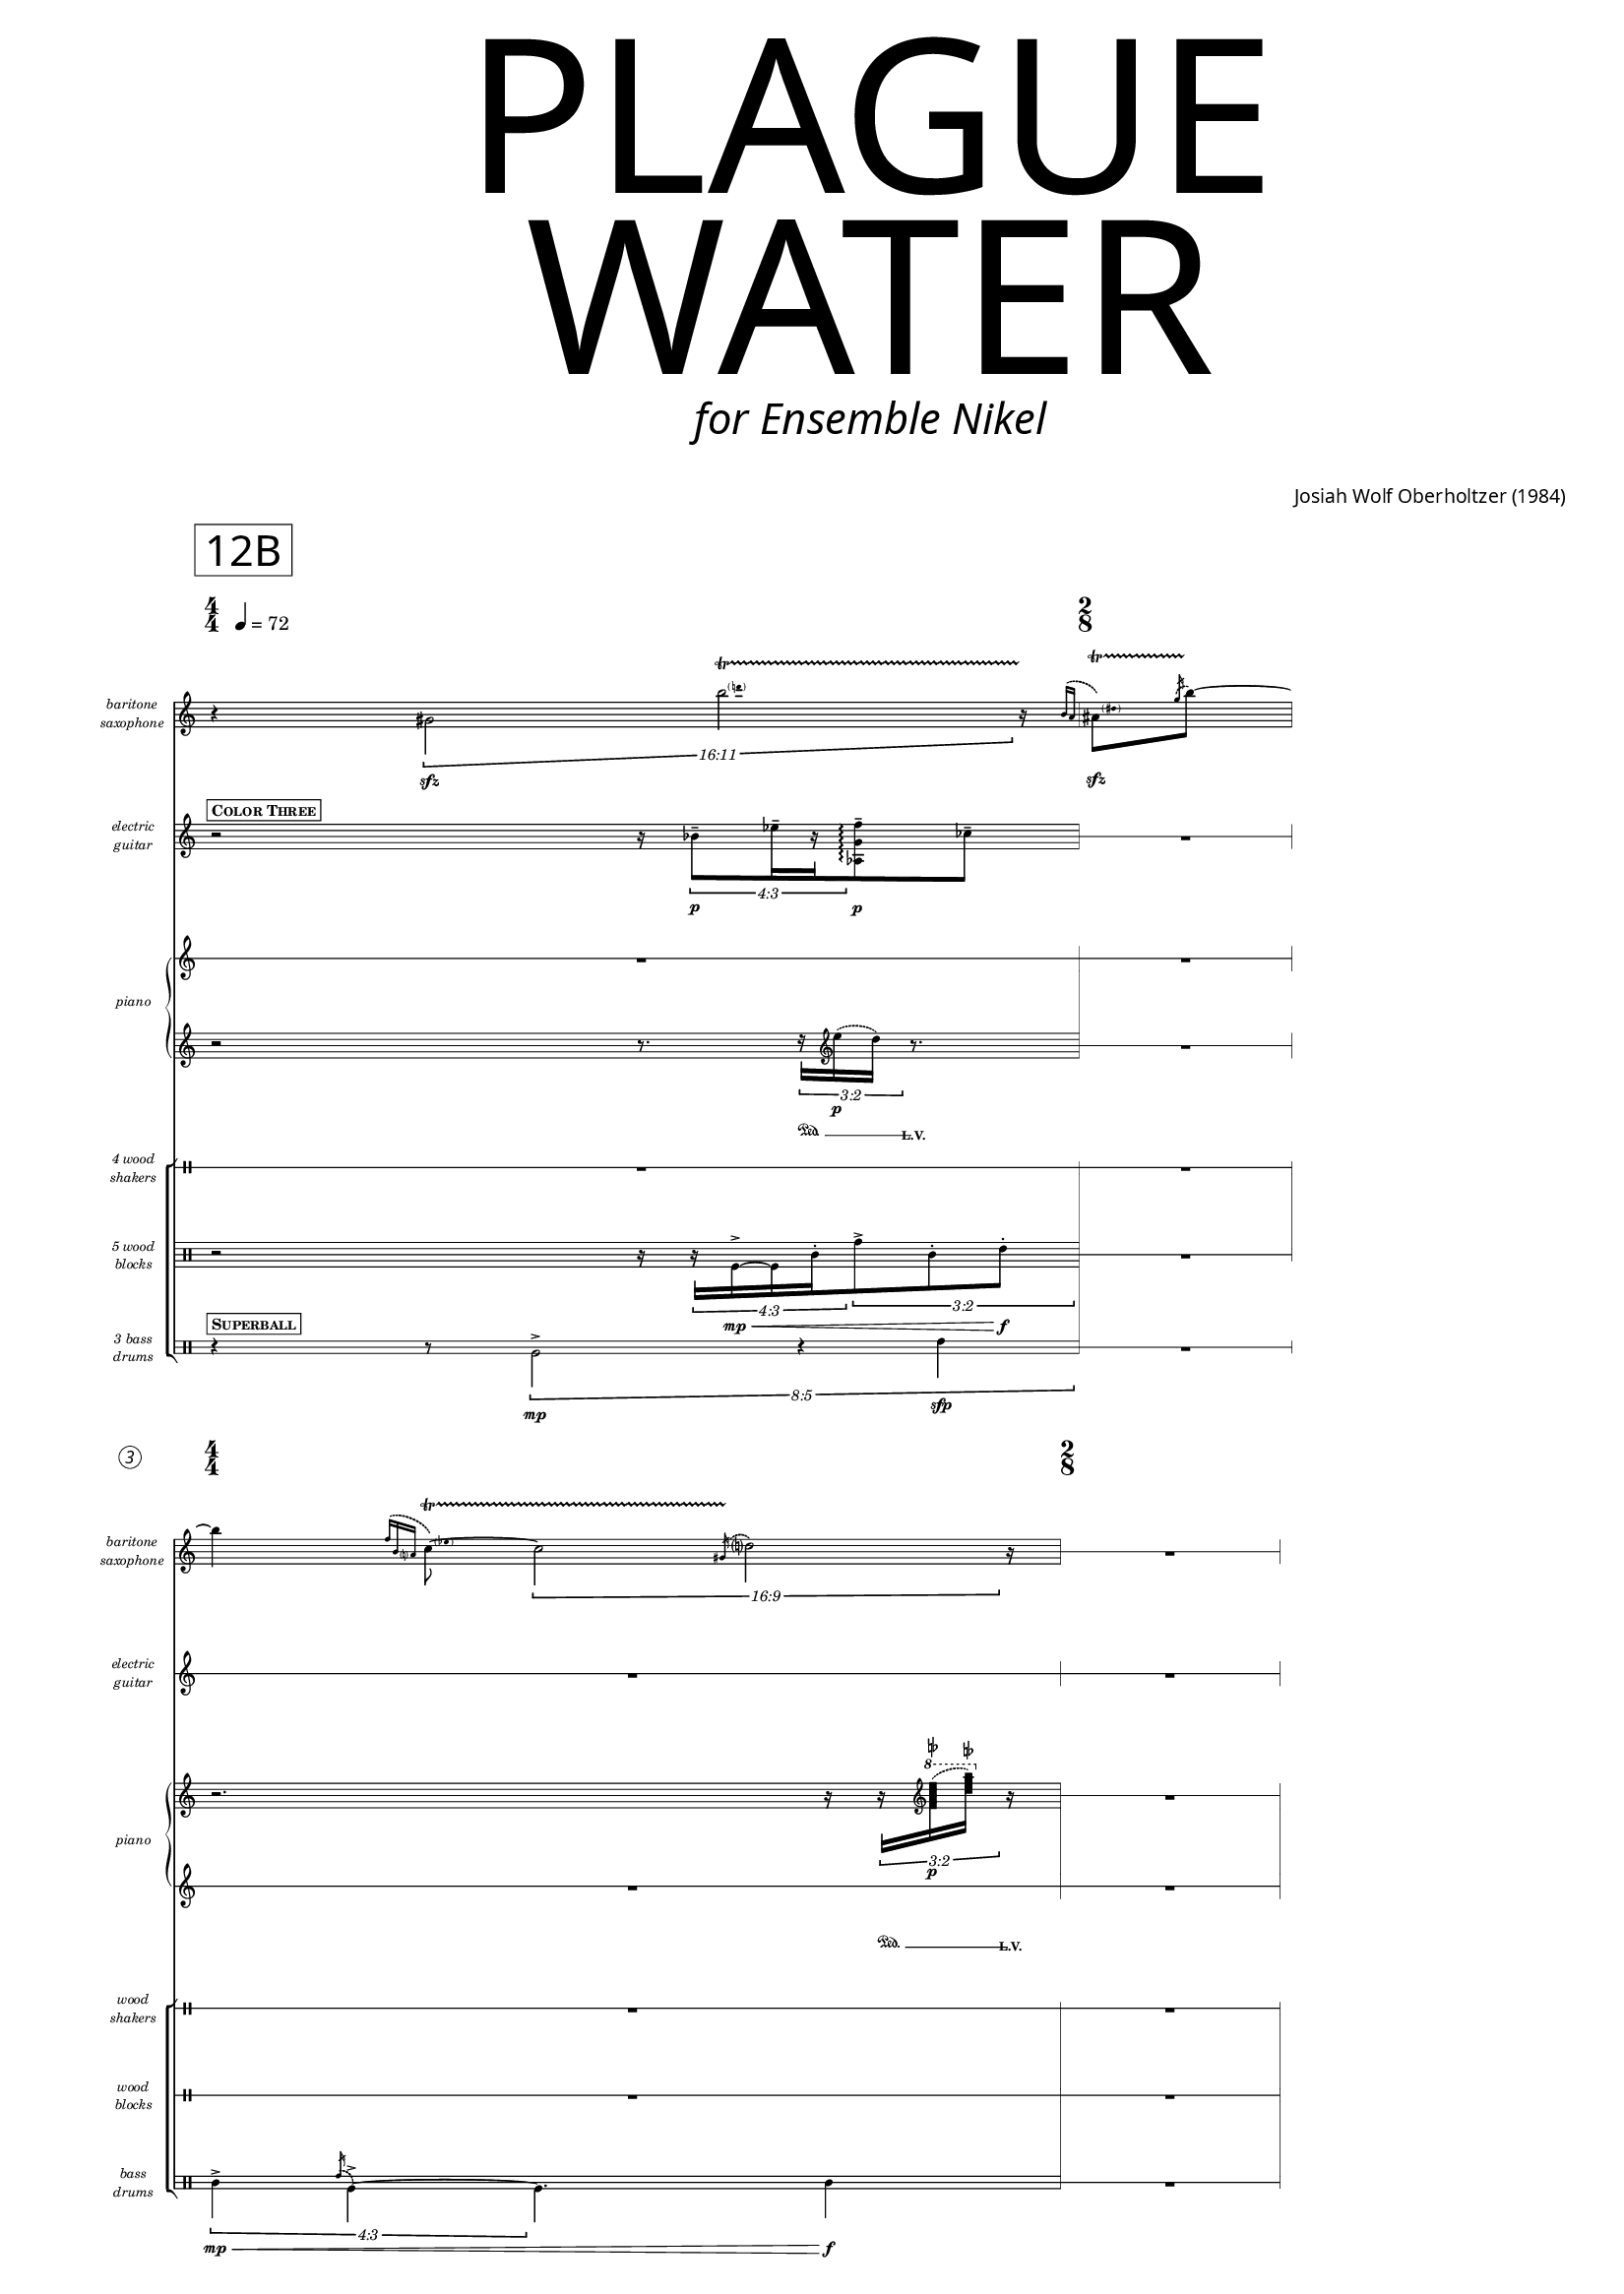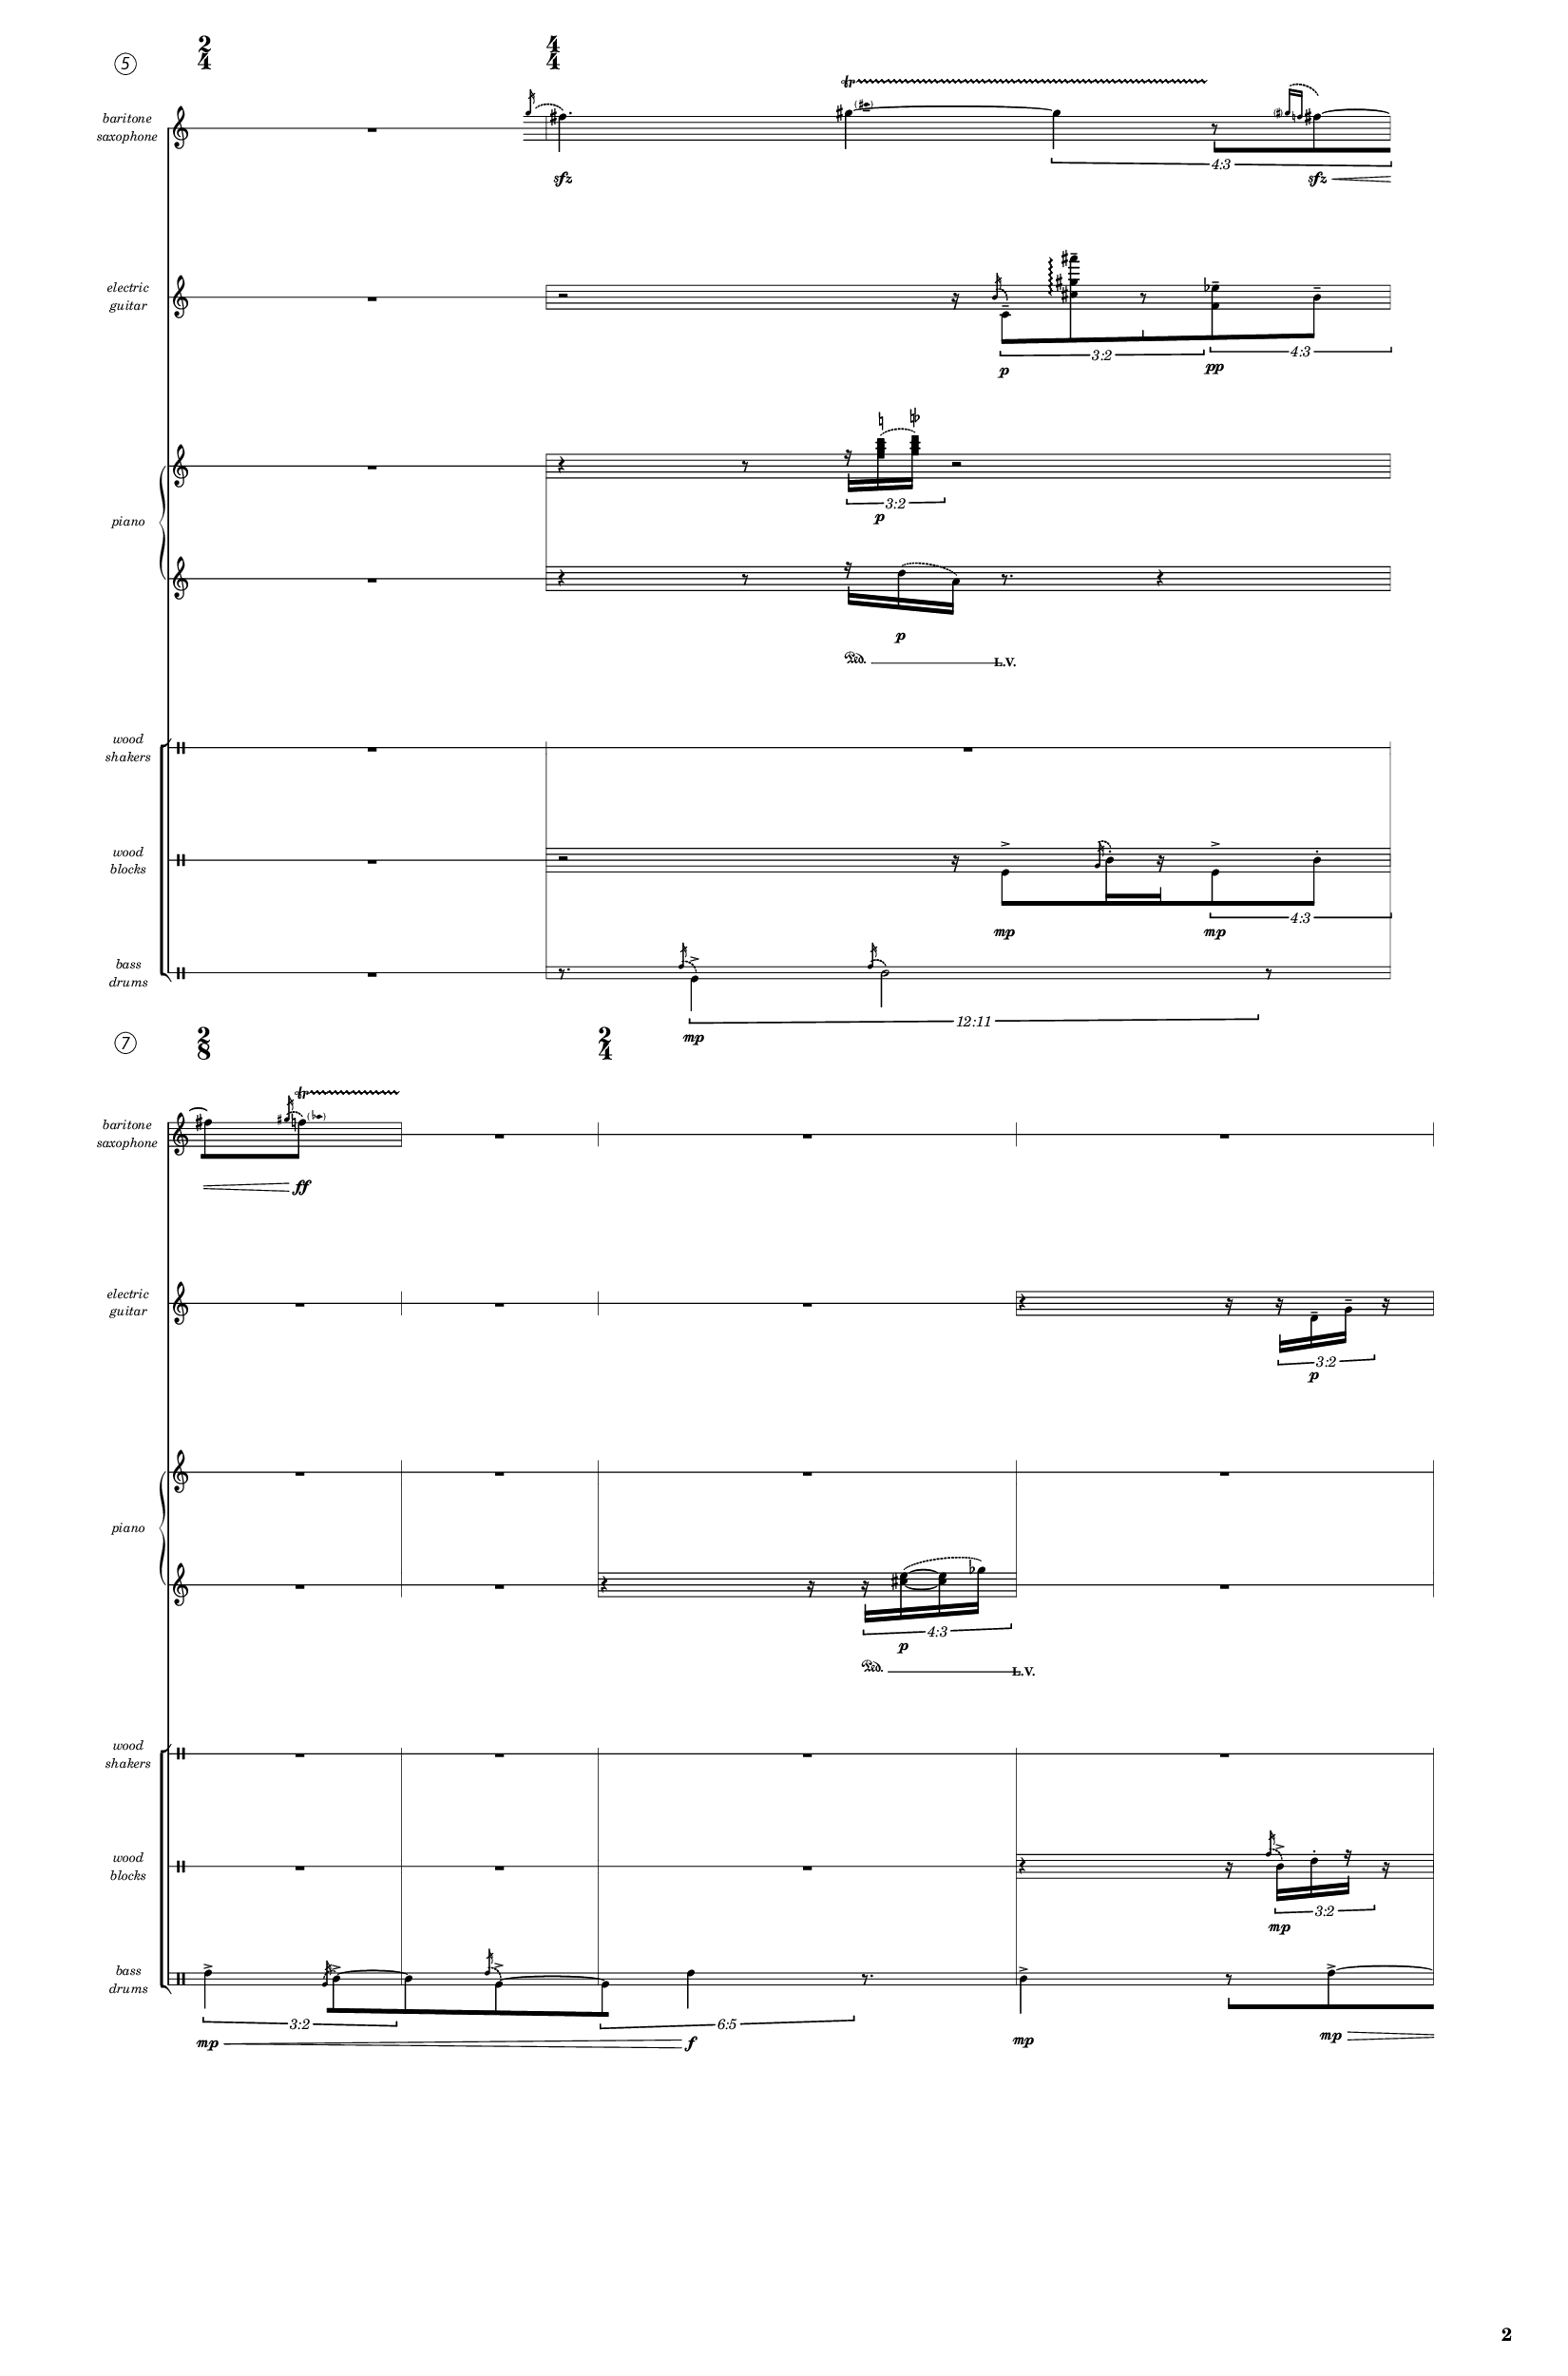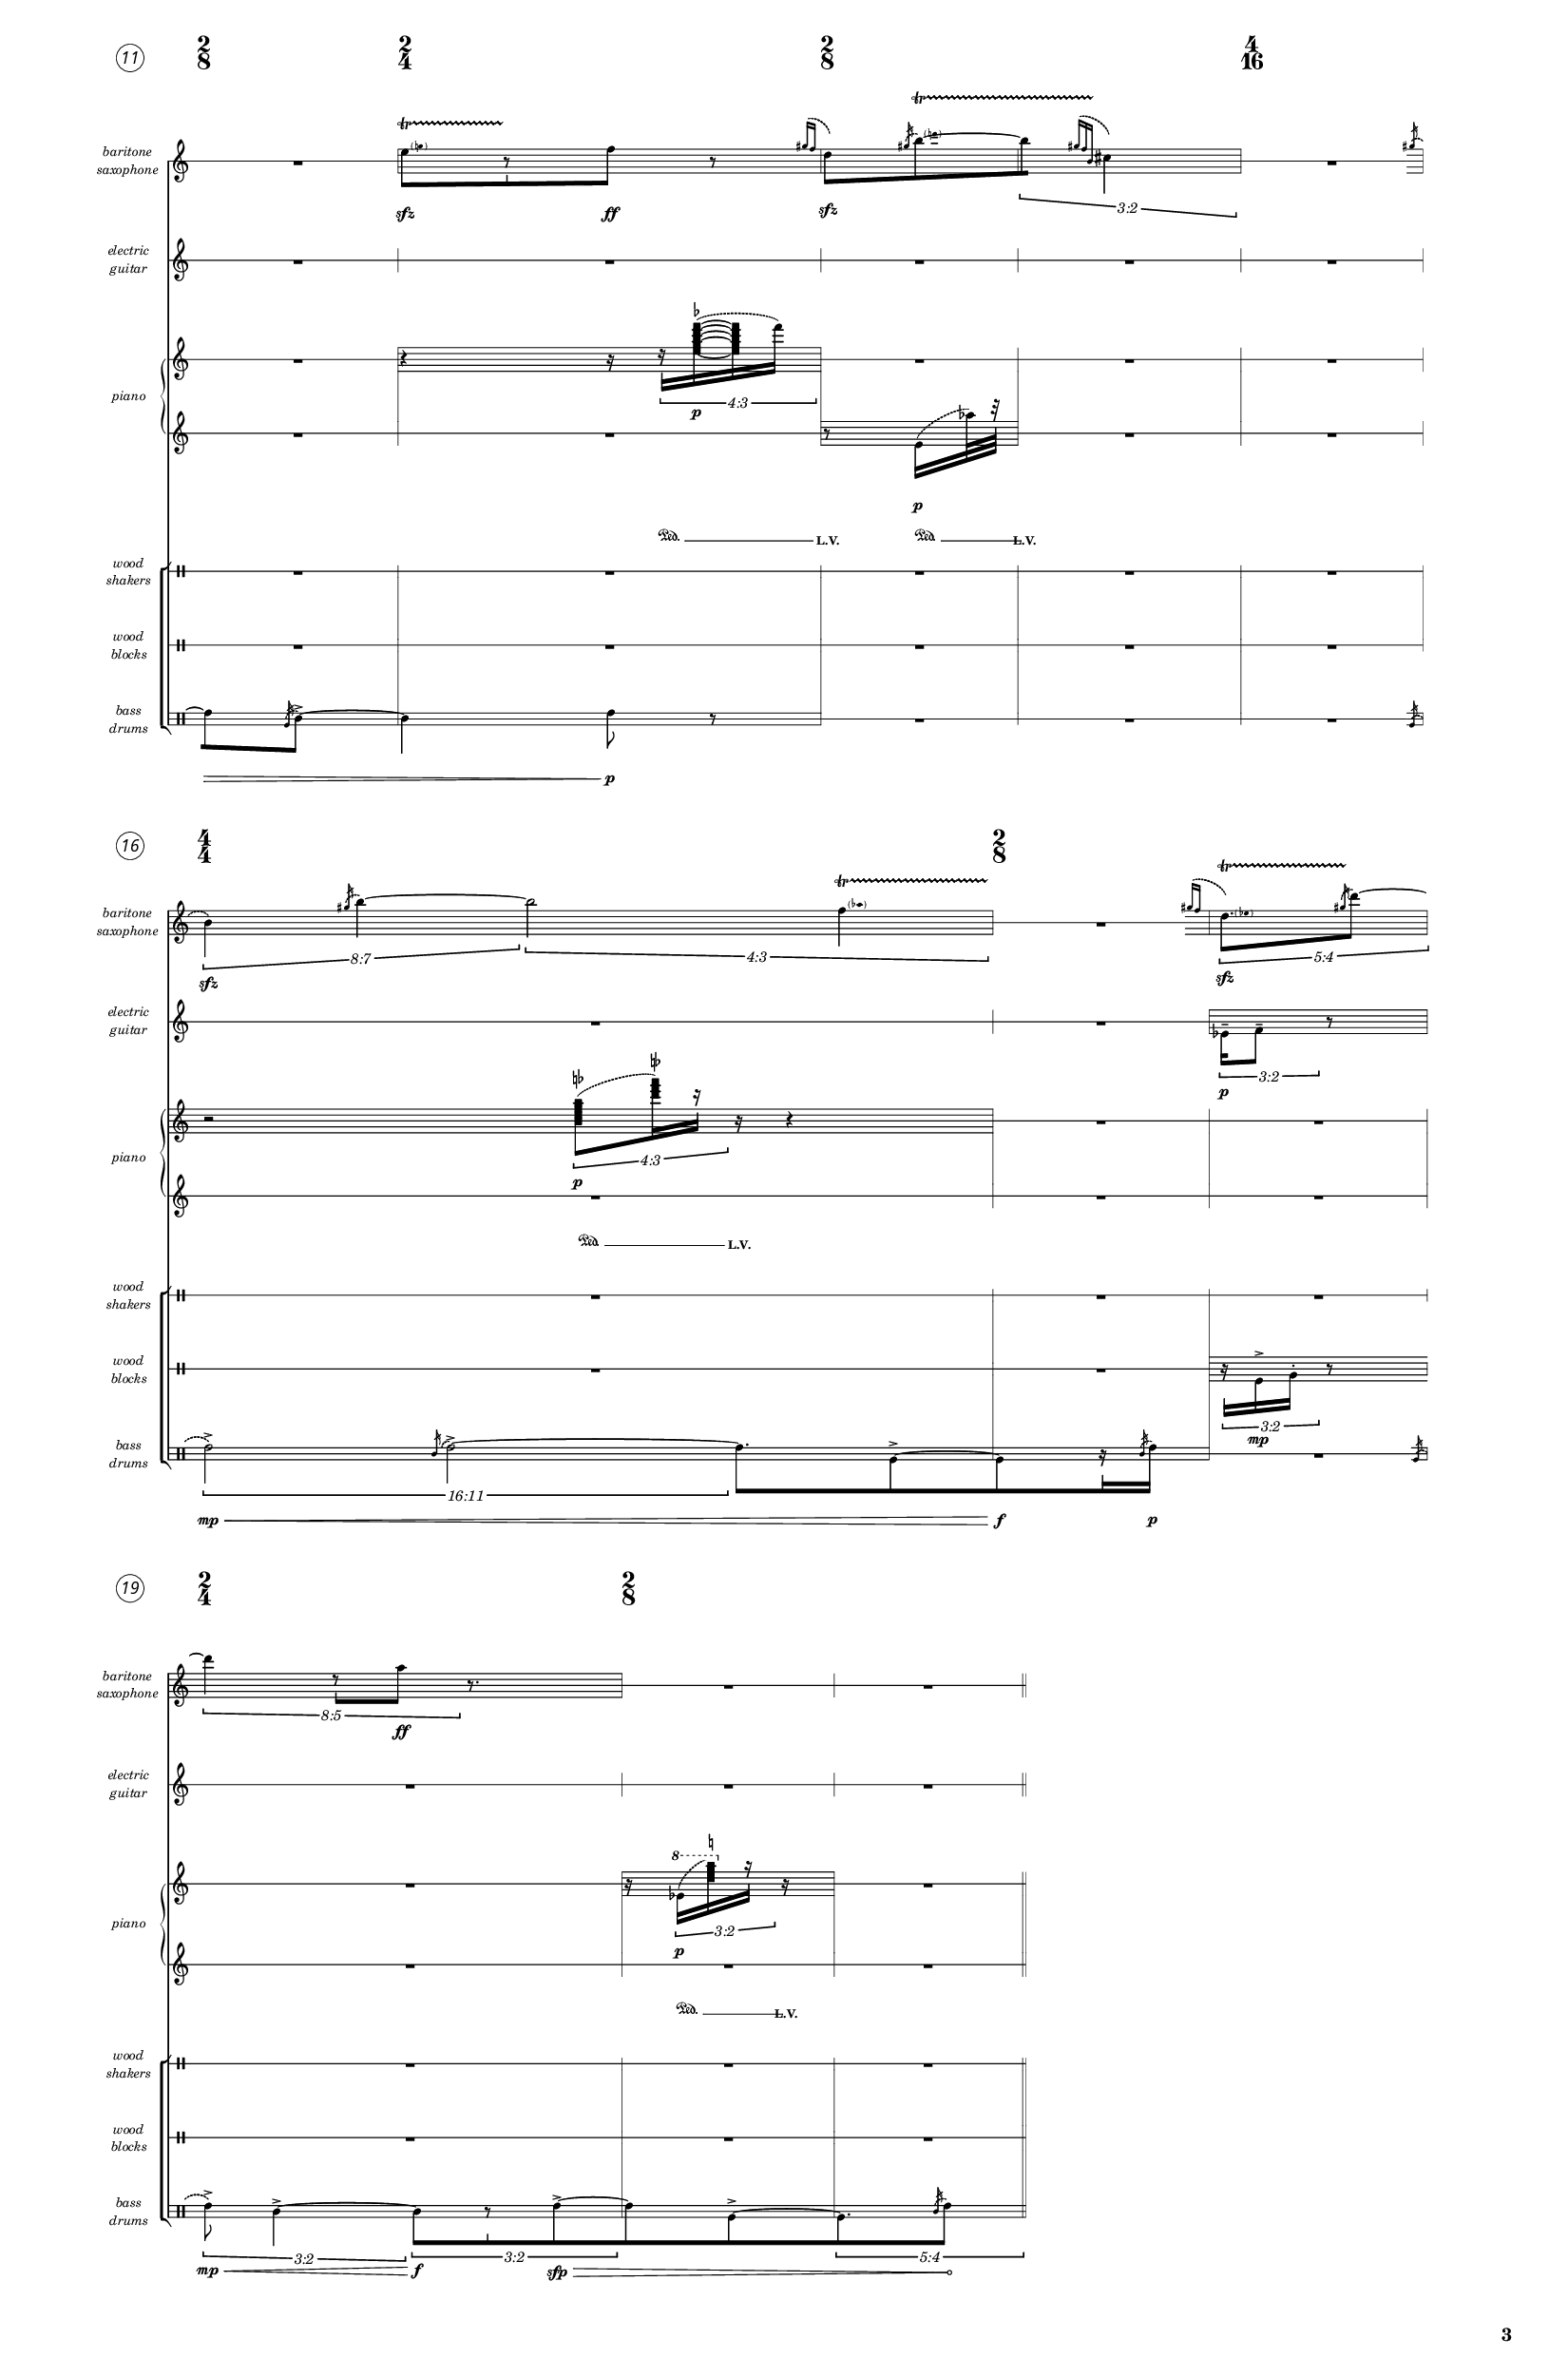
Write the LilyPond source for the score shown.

\version "2.19.2"
\language "english"

#(ly:set-option 'relative-includes #t)

\include "../../stylesheets/plague-water-header.ily"
\include "../../stylesheets/plague-water-layout.ily"
\include "../../stylesheets/plague-water-paper.ily"

\score {
	\context Score = "Plague Water Score" \with {
		\override HorizontalBracket #'color = #red
	} <<
		\tag score.saxophone.guitar.piano.percussion
		\context TimeSignatureContext = "TimeSignatureContext" {
			{
				\mark \markup { \override #'(box-padding . 0.5) \box 12B }
				\tempo 4=72
				\time 4/4
				s1 * 1
			}
			{
				\time 2/8
				s1 * 1/4
			}
			{
				\time 4/4
				s1 * 1
			}
			{
				\time 2/8
				s1 * 1/4
			}
			{
				\time 2/4
				s1 * 1/2
			}
			{
				\time 4/4
				s1 * 1
			}
			{
				\time 2/8
				s1 * 1/4
			}
			{
				s1 * 1/4
			}
			{
				\time 2/4
				s1 * 1/2
			}
			{
				s1 * 1/2
			}
			{
				\time 2/8
				s1 * 1/4
			}
			{
				\time 2/4
				s1 * 1/2
			}
			{
				\time 2/8
				s1 * 1/4
			}
			{
				s1 * 1/4
			}
			{
				\time 4/16
				s1 * 1/4
			}
			{
				\time 4/4
				s1 * 1
			}
			{
				\time 2/8
				s1 * 1/4
			}
			{
				s1 * 1/4
			}
			{
				\time 2/4
				s1 * 1/2
			}
			{
				\time 2/8
				s1 * 1/4
			}
			{
				s1 * 1/4
			}
		}
		\tag score.saxophone
		\context SaxophoneStaffGroup = "Saxophone Staff Group" <<
			\context SaxophoneStaff = "Saxophone Staff" {
				\clef "treble"
				\transpose ef, c'
				\context Voice = "Saxophone Voice" {
					{
						\tag #'Segment12bSaxophoneVoice1
						{
							{
								r4
							}
						}
					}
					{
						\tag #'Segment12bSaxophoneVoice2
						{
							\tweak #'text #tuplet-number::calc-fraction-text
							\times 11/16 {
								b,2 \sfz
								\pitchedTrill
								d'2 \startTrillSpan f'
								<> \stopTrillSpan
							}
						}
					}
					{
						\tag #'Segment12bSaxophoneVoice3
						{
							{
								\afterGrace
								r16
								{
									\override Flag #'stroke-style = #"grace"
									\override Stem #'length = #8
									d16 [ \(
									c16 ]
									\revert Flag #'stroke-style
									\revert Stem #'length
								}
							}
						}
					}
					{
						\tag #'Segment12bSaxophoneVoice4
						{
							{
								\set stemLeftBeamCount = 0
								\set stemRightBeamCount = 1
								\afterGrace
								\pitchedTrill
								cs8 \sfz \) [ \startTrillSpan fs
								{
									\override Flag #'stroke-style = #"grace"
									\override Stem #'length = #8
									bf16 \(
									\revert Flag #'stroke-style
									\revert Stem #'length
								}
								<> \stopTrillSpan
								\set stemLeftBeamCount = 1
								\set stemRightBeamCount = -1
								d'8 ~ ] \)
							}
						}
						\tag #'Segment12bSaxophoneVoice5
						{
							{
								\afterGrace
								d'4
								{
									\override Flag #'stroke-style = #"grace"
									\override Stem #'length = #8
									af16 [ \(
									d16
									c16 ]
									\revert Flag #'stroke-style
									\revert Stem #'length
								}
								\set stemLeftBeamCount = 1
								\set stemRightBeamCount = -1
								\pitchedTrill
								ef8 ~ \) \startTrillSpan gf
							}
						}
						\tag #'Segment12bSaxophoneVoice6
						{
							\tweak #'text #tuplet-number::calc-fraction-text
							\times 9/16 {
								\afterGrace
								ef2
								{
									\override Flag #'stroke-style = #"grace"
									\override Stem #'length = #8
									b,16 \(
									\revert Flag #'stroke-style
									\revert Stem #'length
								}
								<> \stopTrillSpan
								f2 \)
							}
						}
					}
					{
						\tag #'Segment12bSaxophoneVoice7
						{
							{
								r16
							}
						}
						\tag #'Segment12bSaxophoneVoice8
						{
							{
								\stopStaff
								\once \override Staff.StaffSymbol.line-count = 1
								\startStaff
								R1 * 1/4
							}
						}
						\tag #'Segment12bSaxophoneVoice9
						{
							{
								\afterGrace
								R1 * 1/2
								{
									\override Flag #'stroke-style = #"grace"
									\override Stem #'length = #8
									\stopStaff
									\startStaff
									bf16 \(
									\revert Flag #'stroke-style
									\revert Stem #'length
								}
								\stopStaff
								\startStaff
							}
						}
					}
					{
						\tag #'Segment12bSaxophoneVoice10
						{
							{
								a4. \sfz \)
								\pitchedTrill
								b4 ~ \startTrillSpan e'
							}
						}
						\tag #'Segment12bSaxophoneVoice11
						{
							\tweak #'text #tuplet-number::calc-fraction-text
							\times 3/4 {
								b4
								<> \stopTrillSpan
								\set stemLeftBeamCount = 0
								\set stemRightBeamCount = 1
								\afterGrace
								r8 [
								{
									\override Flag #'stroke-style = #"grace"
									\override Stem #'length = #8
									b16 [ \(
									af16 ]
									\revert Flag #'stroke-style
									\revert Stem #'length
								}
								\set stemLeftBeamCount = 1
								\set stemRightBeamCount = 1
								a8 ~ \) \< \sfz
							}
						}
						\tag #'Segment12bSaxophoneVoice12
						{
							{
								\set stemLeftBeamCount = 1
								\set stemRightBeamCount = 1
								\afterGrace
								a8
								{
									\override Flag #'stroke-style = #"grace"
									\override Stem #'length = #8
									b16 \(
									\revert Flag #'stroke-style
									\revert Stem #'length
								}
								\set stemLeftBeamCount = 1
								\set stemRightBeamCount = 0
								\pitchedTrill
								af8 ] \ff \) \startTrillSpan cf'
								<> \stopTrillSpan
							}
						}
					}
					{
						\tag #'Segment12bSaxophoneVoice13
						{
							{
								\stopStaff
								\once \override Staff.StaffSymbol.line-count = 1
								\startStaff
								R1 * 1/4
							}
						}
						\tag #'Segment12bSaxophoneVoice14
						{
							{
								R1 * 1/2
							}
						}
						\tag #'Segment12bSaxophoneVoice15
						{
							{
								R1 * 1/2
							}
						}
						\tag #'Segment12bSaxophoneVoice16
						{
							{
								R1 * 1/4
								\stopStaff
								\startStaff
							}
						}
					}
					{
						\tag #'Segment12bSaxophoneVoice17
						{
							{
								\set stemLeftBeamCount = 0
								\set stemRightBeamCount = 1
								\pitchedTrill
								g8 \sfz [ \startTrillSpan bf
								<> \stopTrillSpan
								\set stemLeftBeamCount = 1
								\set stemRightBeamCount = 1
								r8
								\set stemLeftBeamCount = 1
								\set stemRightBeamCount = 0
								af8 \ff ]
							}
						}
					}
					{
						\tag #'Segment12bSaxophoneVoice18
						{
							{
								\afterGrace
								r8
								{
									\override Flag #'stroke-style = #"grace"
									\override Stem #'length = #8
									b16 [ \(
									af16 ]
									\revert Flag #'stroke-style
									\revert Stem #'length
								}
							}
						}
					}
					{
						\tag #'Segment12bSaxophoneVoice19
						{
							{
								\set stemLeftBeamCount = 0
								\set stemRightBeamCount = 1
								\afterGrace
								f8 \sfz \) [
								{
									\override Flag #'stroke-style = #"grace"
									\override Stem #'length = #8
									b16 \(
									\revert Flag #'stroke-style
									\revert Stem #'length
								}
								\set stemLeftBeamCount = 1
								\set stemRightBeamCount = 1
								\pitchedTrill
								d'8 ~ \) \startTrillSpan f'
							}
						}
						\tag #'Segment12bSaxophoneVoice20
						{
							\times 2/3 {
								\set stemLeftBeamCount = 1
								\set stemRightBeamCount = 1
								\afterGrace
								d'8 ]
								{
									\override Flag #'stroke-style = #"grace"
									\override Stem #'length = #8
									b16 [ \(
									af16
									d16 ]
									\revert Flag #'stroke-style
									\revert Stem #'length
								}
								<> \stopTrillSpan
								e4 \)
							}
						}
					}
					{
						\tag #'Segment12bSaxophoneVoice21
						{
							{
								\stopStaff
								\once \override Staff.StaffSymbol.line-count = 1
								\startStaff
								\afterGrace
								R1 * 1/4
								{
									\override Flag #'stroke-style = #"grace"
									\override Stem #'length = #8
									\stopStaff
									\startStaff
									b16 \(
									\revert Flag #'stroke-style
									\revert Stem #'length
								}
								\stopStaff
								\startStaff
							}
						}
					}
					{
						\tag #'Segment12bSaxophoneVoice22
						{
							\tweak #'text #tuplet-number::calc-fraction-text
							\times 7/8 {
								\afterGrace
								d4 \sfz \)
								{
									\override Flag #'stroke-style = #"grace"
									\override Stem #'length = #8
									b16 \(
									\revert Flag #'stroke-style
									\revert Stem #'length
								}
								d'4 ~ \)
							}
						}
						\tag #'Segment12bSaxophoneVoice23
						{
							\tweak #'text #tuplet-number::calc-fraction-text
							\times 3/4 {
								d'2
								\pitchedTrill
								af4 \startTrillSpan cf'
								<> \stopTrillSpan
							}
						}
					}
					{
						\tag #'Segment12bSaxophoneVoice24
						{
							{
								\stopStaff
								\once \override Staff.StaffSymbol.line-count = 1
								\startStaff
								\afterGrace
								R1 * 1/4
								{
									\override Flag #'stroke-style = #"grace"
									\override Stem #'length = #8
									\stopStaff
									\startStaff
									b16 [ \(
									af16 ]
									\revert Flag #'stroke-style
									\revert Stem #'length
								}
								\stopStaff
								\startStaff
							}
						}
					}
					{
						\tag #'Segment12bSaxophoneVoice25
						{
							\times 4/5 {
								\set stemLeftBeamCount = 0
								\set stemRightBeamCount = 1
								\afterGrace
								\pitchedTrill
								f8. \sfz \) [ \startTrillSpan gf
								{
									\override Flag #'stroke-style = #"grace"
									\override Stem #'length = #8
									b16 \(
									\revert Flag #'stroke-style
									\revert Stem #'length
								}
								<> \stopTrillSpan
								\set stemLeftBeamCount = 1
								\set stemRightBeamCount = -1
								f'8 ~ ] \)
							}
						}
						\tag #'Segment12bSaxophoneVoice26
						{
							\tweak #'text #tuplet-number::calc-fraction-text
							\times 5/8 {
								f'4
								\set stemLeftBeamCount = 0
								\set stemRightBeamCount = 1
								r8 [
								\set stemLeftBeamCount = 1
								\set stemRightBeamCount = 0
								c'8 \ff ]
							}
						}
					}
					{
						\tag #'Segment12bSaxophoneVoice27
						{
							{
								r8.
							}
						}
						\tag #'Segment12bSaxophoneVoice28
						{
							{
								\stopStaff
								\once \override Staff.StaffSymbol.line-count = 1
								\startStaff
								R1 * 1/4
							}
						}
						\tag #'Segment12bSaxophoneVoice29
						{
							{
								R1 * 1/4
								\stopStaff
								\startStaff
							}
						}
					}
				}
			}
		>>
		\tag score.guitar
		\context GuitarStaffGroup = "Guitar Staff Group" <<
			\context GuitarStaff = "Guitar Staff" {
				\clef "treble"
				\transpose c c'
				\context Voice = "Guitar Voice" {
					{
						\tag #'Segment12bGuitarVoice1
						{
							{
								r2
									^ \markup {
										\box
											\pad-around
												#0.5
												\large
													\bold
														\caps
															"Color Three"
										}
								r16
							}
						}
					}
					{
						\tag #'Segment12bGuitarVoice2
						{
							\tweak #'text #tuplet-number::calc-fraction-text
							\times 3/4 {
								\set stemLeftBeamCount = 0
								\set stemRightBeamCount = 1
								<bf>8 -\tenuto \p [
								\set stemLeftBeamCount = 1
								\set stemRightBeamCount = 2
								<ef'>16 -\tenuto
								\set stemLeftBeamCount = 2
								\set stemRightBeamCount = 1
								r16
							}
						}
						\tag #'Segment12bGuitarVoice3
						{
							{
								\set stemLeftBeamCount = 1
								\set stemRightBeamCount = 1
								<af, g f'>8 -\tenuto \arpeggio \p
								\set stemLeftBeamCount = 1
								\set stemRightBeamCount = 0
								<cf'>8 -\tenuto ]
							}
						}
					}
					{
						\tag #'Segment12bGuitarVoice4
						{
							{
								\stopStaff
								\once \override Staff.StaffSymbol.line-count = 1
								\startStaff
								R1 * 1/4
							}
						}
						\tag #'Segment12bGuitarVoice5
						{
							{
								R1 * 1
							}
						}
						\tag #'Segment12bGuitarVoice6
						{
							{
								R1 * 1/4
							}
						}
						\tag #'Segment12bGuitarVoice7
						{
							{
								R1 * 1/2
								\stopStaff
								\startStaff
							}
						}
						\tag #'Segment12bGuitarVoice8
						{
							{
								r2
								\afterGrace
								r16
								{
									\override Flag #'stroke-style = #"grace"
									\override Stem #'length = #8
									b16 \(
									\revert Flag #'stroke-style
									\revert Stem #'length
								}
							}
						}
					}
					{
						\tag #'Segment12bGuitarVoice9
						{
							\times 2/3 {
								\set stemLeftBeamCount = 0
								\set stemRightBeamCount = 1
								<c>8 -\tenuto \p \) [
								\set stemLeftBeamCount = 1
								\set stemRightBeamCount = 1
								<cs' gs' as''>8 -\tenuto \arpeggio
								\set stemLeftBeamCount = 1
								\set stemRightBeamCount = 1
								r8
							}
						}
						\tag #'Segment12bGuitarVoice10
						{
							\tweak #'text #tuplet-number::calc-fraction-text
							\times 3/4 {
								\set stemLeftBeamCount = 1
								\set stemRightBeamCount = 1
								<f ef'>8 -\tenuto \pp
								\set stemLeftBeamCount = 1
								\set stemRightBeamCount = 0
								b8 -\tenuto ]
							}
						}
					}
					{
						\tag #'Segment12bGuitarVoice11
						{
							{
								\stopStaff
								\once \override Staff.StaffSymbol.line-count = 1
								\startStaff
								R1 * 1/4
							}
						}
						\tag #'Segment12bGuitarVoice12
						{
							{
								R1 * 1/4
							}
						}
						\tag #'Segment12bGuitarVoice13
						{
							{
								R1 * 1/2
								\stopStaff
								\startStaff
							}
						}
						\tag #'Segment12bGuitarVoice14
						{
							{
								r4
								r16
							}
						}
					}
					{
						\tag #'Segment12bGuitarVoice15
						{
							\times 2/3 {
								\set stemLeftBeamCount = 0
								\set stemRightBeamCount = 2
								r16 [
								\set stemLeftBeamCount = 2
								\set stemRightBeamCount = 2
								<d>16 -\tenuto \p
								\set stemLeftBeamCount = 2
								\set stemRightBeamCount = 0
								<g>16 -\tenuto ]
							}
						}
					}
					{
						\tag #'Segment12bGuitarVoice16
						{
							{
								r16
							}
						}
						\tag #'Segment12bGuitarVoice17
						{
							{
								\stopStaff
								\once \override Staff.StaffSymbol.line-count = 1
								\startStaff
								R1 * 1/4
							}
						}
						\tag #'Segment12bGuitarVoice18
						{
							{
								R1 * 1/2
							}
						}
						\tag #'Segment12bGuitarVoice19
						{
							{
								R1 * 1/4
							}
						}
						\tag #'Segment12bGuitarVoice20
						{
							{
								R1 * 1/4
							}
						}
						\tag #'Segment12bGuitarVoice21
						{
							{
								R1 * 1/4
							}
						}
						\tag #'Segment12bGuitarVoice22
						{
							{
								R1 * 1
							}
						}
						\tag #'Segment12bGuitarVoice23
						{
							{
								R1 * 1/4
								\stopStaff
								\startStaff
							}
						}
					}
					{
						\tag #'Segment12bGuitarVoice24
						{
							\times 2/3 {
								\set stemLeftBeamCount = 0
								\set stemRightBeamCount = 2
								<ef>16 -\tenuto \p [
								\set stemLeftBeamCount = 1
								\set stemRightBeamCount = 0
								<f>8 -\tenuto ]
							}
						}
					}
					{
						\tag #'Segment12bGuitarVoice25
						{
							{
								r8
							}
						}
						\tag #'Segment12bGuitarVoice26
						{
							{
								\stopStaff
								\once \override Staff.StaffSymbol.line-count = 1
								\startStaff
								R1 * 1/2
							}
						}
						\tag #'Segment12bGuitarVoice27
						{
							{
								R1 * 1/4
							}
						}
						\tag #'Segment12bGuitarVoice28
						{
							{
								R1 * 1/4
								\stopStaff
								\startStaff
							}
						}
					}
				}
			}
		>>
		\tag score.piano
		\context PianoStaffGroup = "Piano Staff Group" <<
			\context PianoUpperStaff = "Piano Upper Staff" {
				\context Voice = "Piano RH Voice" {
					{
						\tag #'Segment12bPianoRHVoice1
						{
							{
								\stopStaff
								\once \override Staff.StaffSymbol.line-count = 1
								\startStaff
								R1 * 1
							}
						}
						\tag #'Segment12bPianoRHVoice2
						{
							{
								R1 * 1/4
								\stopStaff
								\startStaff
							}
						}
						\tag #'Segment12bPianoRHVoice3
						{
							{
								r2.
								r16
							}
						}
					}
					{
						\tag #'Segment12bPianoRHVoice4
						{
							\times 2/3 {
								\set stemLeftBeamCount = 0
								\set stemRightBeamCount = 2
								r16 [
								\once \override Accidental.stencil = ##f
								\once \override AccidentalCautionary.stencil = ##f
								\once \override Arpeggio.X-offset = #-2
								\once \override NoteHead.stencil = #ly:text-interface::print
								\once \override NoteHead.text = \markup {
									\filled-box #'(-0.6 . 0.6) #'(-0.7 . 0.7) #0.25
								}
								\set stemLeftBeamCount = 2
								\set stemRightBeamCount = 2
								\ottava #1
								\clef treble
								<f'' a'' c''' e'''>16 \p (
									^ \markup {
										\center-align
											\concat
												{
													\natural
													\flat
												}
										}
								\once \override Accidental.stencil = ##f
								\once \override AccidentalCautionary.stencil = ##f
								\once \override Arpeggio.X-offset = #-2
								\once \override NoteHead.stencil = #ly:text-interface::print
								\once \override NoteHead.text = \markup {
									\filled-box #'(-0.6 . 0.6) #'(-0.7 . 0.7) #0.25
								}
								\set stemLeftBeamCount = 2
								\set stemRightBeamCount = 0
								<d''' f''' a'''>16 ] )
									^ \markup {
										\center-align
											\concat
												{
													\natural
													\flat
												}
										}
								\ottava #0
							}
						}
					}
					{
						\tag #'Segment12bPianoRHVoice5
						{
							{
								r16
							}
						}
						\tag #'Segment12bPianoRHVoice6
						{
							{
								\stopStaff
								\once \override Staff.StaffSymbol.line-count = 1
								\startStaff
								R1 * 1/4
							}
						}
						\tag #'Segment12bPianoRHVoice7
						{
							{
								R1 * 1/2
								\stopStaff
								\startStaff
							}
						}
						\tag #'Segment12bPianoRHVoice8
						{
							{
								r4
								r8
							}
						}
					}
					{
						\tag #'Segment12bPianoRHVoice9
						{
							\times 2/3 {
								\set stemLeftBeamCount = 0
								\set stemRightBeamCount = 2
								r16 [
								\once \override Accidental.stencil = ##f
								\once \override AccidentalCautionary.stencil = ##f
								\once \override Arpeggio.X-offset = #-2
								\once \override NoteHead.stencil = #ly:text-interface::print
								\once \override NoteHead.text = \markup {
									\filled-box #'(-0.6 . 0.6) #'(-0.7 . 0.7) #0.25
								}
								\set stemLeftBeamCount = 2
								\set stemRightBeamCount = 2
								<f'' a'' c'''>16 \p (
									^ \markup {
										\center-align
											\natural
										}
								\once \override Accidental.stencil = ##f
								\once \override AccidentalCautionary.stencil = ##f
								\once \override Arpeggio.X-offset = #-2
								\once \override NoteHead.stencil = #ly:text-interface::print
								\once \override NoteHead.text = \markup {
									\filled-box #'(-0.6 . 0.6) #'(-0.7 . 0.7) #0.25
								}
								\set stemLeftBeamCount = 2
								\set stemRightBeamCount = 0
								<g'' b'' d'''>16 ] )
									^ \markup {
										\center-align
											\concat
												{
													\natural
													\flat
												}
										}
							}
						}
					}
					{
						\tag #'Segment12bPianoRHVoice10
						{
							{
								r2
							}
						}
						\tag #'Segment12bPianoRHVoice11
						{
							{
								\stopStaff
								\once \override Staff.StaffSymbol.line-count = 1
								\startStaff
								R1 * 1/4
							}
						}
						\tag #'Segment12bPianoRHVoice12
						{
							{
								R1 * 1/4
							}
						}
						\tag #'Segment12bPianoRHVoice13
						{
							{
								R1 * 1/2
							}
						}
						\tag #'Segment12bPianoRHVoice14
						{
							{
								R1 * 1/2
							}
						}
						\tag #'Segment12bPianoRHVoice15
						{
							{
								R1 * 1/4
								\stopStaff
								\startStaff
							}
						}
						\tag #'Segment12bPianoRHVoice16
						{
							{
								r4
								r16
							}
						}
					}
					{
						\tag #'Segment12bPianoRHVoice17
						{
							\tweak #'text #tuplet-number::calc-fraction-text
							\times 3/4 {
								\set stemLeftBeamCount = 0
								\set stemRightBeamCount = 2
								r16 [
								\once \override Accidental.stencil = ##f
								\once \override AccidentalCautionary.stencil = ##f
								\once \override Arpeggio.X-offset = #-2
								\once \override NoteHead.stencil = #ly:text-interface::print
								\once \override NoteHead.text = \markup {
									\filled-box #'(-0.6 . 0.6) #'(-0.7 . 0.7) #0.25
								}
								\set stemLeftBeamCount = 2
								\set stemRightBeamCount = 2
								<e'' g'' b'' d''' f'''>16 \p ~ (
									^ \markup {
										\center-align
											\flat
										}
								\once \override Accidental.stencil = ##f
								\once \override AccidentalCautionary.stencil = ##f
								\once \override Arpeggio.X-offset = #-2
								\once \override NoteHead.stencil = #ly:text-interface::print
								\once \override NoteHead.text = \markup {
									\filled-box #'(-0.6 . 0.6) #'(-0.7 . 0.7) #0.25
								}
								\set stemLeftBeamCount = 2
								\set stemRightBeamCount = 2
								<e'' g'' b'' d''' f'''>16
								\set stemLeftBeamCount = 2
								\set stemRightBeamCount = 0
								f'''16 ] )
							}
						}
					}
					{
						\tag #'Segment12bPianoRHVoice18
						{
							{
								\stopStaff
								\once \override Staff.StaffSymbol.line-count = 1
								\startStaff
								R1 * 1/4
							}
						}
						\tag #'Segment12bPianoRHVoice19
						{
							{
								R1 * 1/4
							}
						}
						\tag #'Segment12bPianoRHVoice20
						{
							{
								R1 * 1/4
								\stopStaff
								\startStaff
							}
						}
						\tag #'Segment12bPianoRHVoice21
						{
							{
								r2
							}
						}
					}
					{
						\tag #'Segment12bPianoRHVoice22
						{
							\tweak #'text #tuplet-number::calc-fraction-text
							\times 3/4 {
								\once \override Accidental.stencil = ##f
								\once \override AccidentalCautionary.stencil = ##f
								\once \override Arpeggio.X-offset = #-2
								\once \override NoteHead.stencil = #ly:text-interface::print
								\once \override NoteHead.text = \markup {
									\filled-box #'(-0.6 . 0.6) #'(-0.7 . 0.7) #0.25
								}
								\set stemLeftBeamCount = 0
								\set stemRightBeamCount = 1
								<b' d'' f'' a''>8 \p [ (
									^ \markup {
										\center-align
											\concat
												{
													\natural
													\flat
												}
										}
								\once \override Accidental.stencil = ##f
								\once \override AccidentalCautionary.stencil = ##f
								\once \override Arpeggio.X-offset = #-2
								\once \override NoteHead.stencil = #ly:text-interface::print
								\once \override NoteHead.text = \markup {
									\filled-box #'(-0.6 . 0.6) #'(-0.7 . 0.7) #0.25
								}
								\set stemLeftBeamCount = 1
								\set stemRightBeamCount = 2
								<d''' f''' a'''>16 )
									^ \markup {
										\center-align
											\concat
												{
													\natural
													\flat
												}
										}
								\set stemLeftBeamCount = 2
								\set stemRightBeamCount = 0
								r16 ]
							}
						}
					}
					{
						\tag #'Segment12bPianoRHVoice23
						{
							{
								r16
								r4
							}
						}
						\tag #'Segment12bPianoRHVoice24
						{
							{
								\stopStaff
								\once \override Staff.StaffSymbol.line-count = 1
								\startStaff
								R1 * 1/4
							}
						}
						\tag #'Segment12bPianoRHVoice25
						{
							{
								R1 * 1/4
							}
						}
						\tag #'Segment12bPianoRHVoice26
						{
							{
								R1 * 1/2
								\stopStaff
								\startStaff
							}
						}
						\tag #'Segment12bPianoRHVoice27
						{
							{
								r16
							}
						}
					}
					{
						\tag #'Segment12bPianoRHVoice28
						{
							\times 2/3 {
								\set stemLeftBeamCount = 0
								\set stemRightBeamCount = 2
								\ottava #1
								ef''16 \p [ (
								\once \override Accidental.stencil = ##f
								\once \override AccidentalCautionary.stencil = ##f
								\once \override Arpeggio.X-offset = #-2
								\once \override NoteHead.stencil = #ly:text-interface::print
								\once \override NoteHead.text = \markup {
									\filled-box #'(-0.6 . 0.6) #'(-0.7 . 0.7) #0.25
								}
								\set stemLeftBeamCount = 2
								\set stemRightBeamCount = 2
								<d''' f''' a'''>16 )
									^ \markup {
										\center-align
											\natural
										}
								\ottava #0
								\set stemLeftBeamCount = 2
								\set stemRightBeamCount = 0
								r16 ]
							}
						}
					}
					{
						\tag #'Segment12bPianoRHVoice29
						{
							{
								r16
							}
						}
						\tag #'Segment12bPianoRHVoice30
						{
							{
								\stopStaff
								\once \override Staff.StaffSymbol.line-count = 1
								\startStaff
								R1 * 1/4
								\stopStaff
								\startStaff
							}
						}
					}
				}
			}
			\context PianoLowerStaff = "Piano Lower Staff" {
				\context Voice = "Piano LH Voice" {
					{
						\tag #'Segment12bPianoLHVoice1
						{
							{
								r2
								r8.
							}
						}
					}
					{
						\tag #'Segment12bPianoLHVoice2
						{
							\times 2/3 {
								\set stemLeftBeamCount = 0
								\set stemRightBeamCount = 2
								r16 [
								\set stemLeftBeamCount = 2
								\set stemRightBeamCount = 2
								\clef treble
								<e''>16 \p (
								\set stemLeftBeamCount = 2
								\set stemRightBeamCount = 0
								<d''>16 ] )
							}
						}
					}
					{
						\tag #'Segment12bPianoLHVoice3
						{
							{
								r8.
							}
						}
						\tag #'Segment12bPianoLHVoice4
						{
							{
								\stopStaff
								\once \override Staff.StaffSymbol.line-count = 1
								\startStaff
								R1 * 1/4
							}
						}
						\tag #'Segment12bPianoLHVoice5
						{
							{
								R1 * 1
							}
						}
						\tag #'Segment12bPianoLHVoice6
						{
							{
								R1 * 1/4
							}
						}
						\tag #'Segment12bPianoLHVoice7
						{
							{
								R1 * 1/2
								\stopStaff
								\startStaff
							}
						}
						\tag #'Segment12bPianoLHVoice8
						{
							{
								r4
								r8
							}
						}
					}
					{
						\tag #'Segment12bPianoLHVoice9
						{
							{
								\set stemLeftBeamCount = 0
								\set stemRightBeamCount = 2
								r16 [
								\set stemLeftBeamCount = 2
								\set stemRightBeamCount = 2
								<d''>16 \p (
								\set stemLeftBeamCount = 2
								\set stemRightBeamCount = 0
								a'16 ] )
							}
						}
					}
					{
						\tag #'Segment12bPianoLHVoice10
						{
							{
								r8.
								r4
							}
						}
						\tag #'Segment12bPianoLHVoice11
						{
							{
								\stopStaff
								\once \override Staff.StaffSymbol.line-count = 1
								\startStaff
								R1 * 1/4
							}
						}
						\tag #'Segment12bPianoLHVoice12
						{
							{
								R1 * 1/4
								\stopStaff
								\startStaff
							}
						}
						\tag #'Segment12bPianoLHVoice13
						{
							{
								r4
								r16
							}
						}
					}
					{
						\tag #'Segment12bPianoLHVoice14
						{
							\tweak #'text #tuplet-number::calc-fraction-text
							\times 3/4 {
								\set stemLeftBeamCount = 0
								\set stemRightBeamCount = 2
								r16 [
								\set stemLeftBeamCount = 2
								\set stemRightBeamCount = 2
								<cs'' e''>16 \p ~ (
								\set stemLeftBeamCount = 2
								\set stemRightBeamCount = 2
								<cs'' e''>16
								\set stemLeftBeamCount = 2
								\set stemRightBeamCount = 0
								<gf''>16 ] )
							}
						}
					}
					{
						\tag #'Segment12bPianoLHVoice15
						{
							{
								\stopStaff
								\once \override Staff.StaffSymbol.line-count = 1
								\startStaff
								R1 * 1/2
							}
						}
						\tag #'Segment12bPianoLHVoice16
						{
							{
								R1 * 1/4
							}
						}
						\tag #'Segment12bPianoLHVoice17
						{
							{
								R1 * 1/2
								\stopStaff
								\startStaff
							}
						}
						\tag #'Segment12bPianoLHVoice18
						{
							{
								r8
							}
						}
					}
					{
						\tag #'Segment12bPianoLHVoice19
						{
							{
								\set stemLeftBeamCount = 0
								\set stemRightBeamCount = 2
								e'16 \p [ (
								\set stemLeftBeamCount = 2
								\set stemRightBeamCount = 3
								<af''>32 )
								\set stemLeftBeamCount = 3
								\set stemRightBeamCount = 0
								r32 ]
							}
						}
					}
					{
						\tag #'Segment12bPianoLHVoice20
						{
							{
								\stopStaff
								\once \override Staff.StaffSymbol.line-count = 1
								\startStaff
								R1 * 1/4
							}
						}
						\tag #'Segment12bPianoLHVoice21
						{
							{
								R1 * 1/4
							}
						}
						\tag #'Segment12bPianoLHVoice22
						{
							{
								R1 * 1
							}
						}
						\tag #'Segment12bPianoLHVoice23
						{
							{
								R1 * 1/4
							}
						}
						\tag #'Segment12bPianoLHVoice24
						{
							{
								R1 * 1/4
							}
						}
						\tag #'Segment12bPianoLHVoice25
						{
							{
								R1 * 1/2
							}
						}
						\tag #'Segment12bPianoLHVoice26
						{
							{
								R1 * 1/4
							}
						}
						\tag #'Segment12bPianoLHVoice27
						{
							{
								R1 * 1/4
								\stopStaff
								\startStaff
							}
						}
					}
				}
			}
			\context Dynamics = "Piano Pedals" {
				{
					\tag #'Segment12bPianoPedals1
					{
						{
							r2
							r8.
						}
					}
				}
				{
					\tag #'Segment12bPianoPedals2
					{
						{
							\once \override PianoPedalBracket.edge-height = #'(1 . 0)
							s1 * 1/8 \sustainOn
							<> \sustainOff
							\LV
						}
					}
				}
				{
					\tag #'Segment12bPianoPedals3
					{
						{
							r8.
						}
					}
					\tag #'Segment12bPianoPedals4
					{
						{
							R1 * 1/4
						}
					}
					\tag #'Segment12bPianoPedals5
					{
						{
							r2.
							r16
						}
					}
				}
				{
					\tag #'Segment12bPianoPedals6
					{
						{
							\once \override PianoPedalBracket.edge-height = #'(1 . 0)
							s1 * 1/8 \sustainOn
							<> \sustainOff
							\LV
						}
					}
				}
				{
					\tag #'Segment12bPianoPedals7
					{
						{
							r16
						}
					}
					\tag #'Segment12bPianoPedals8
					{
						{
							R1 * 1/4
						}
					}
					\tag #'Segment12bPianoPedals9
					{
						{
							R1 * 1/2
						}
					}
					\tag #'Segment12bPianoPedals10
					{
						{
							r4
							r8
						}
					}
				}
				{
					\tag #'Segment12bPianoPedals11
					{
						{
							\once \override PianoPedalBracket.edge-height = #'(1 . 0)
							s1 * 3/16 \sustainOn
							<> \sustainOff
							\LV
						}
					}
				}
				{
					\tag #'Segment12bPianoPedals12
					{
						{
							r8.
							r4
						}
					}
					\tag #'Segment12bPianoPedals13
					{
						{
							R1 * 1/4
						}
					}
					\tag #'Segment12bPianoPedals14
					{
						{
							R1 * 1/4
						}
					}
					\tag #'Segment12bPianoPedals15
					{
						{
							r4
							r16
						}
					}
				}
				{
					\tag #'Segment12bPianoPedals16
					{
						{
							\once \override PianoPedalBracket.edge-height = #'(1 . 0)
							s1 * 3/16 \sustainOn
							<> \sustainOff
							\LV
						}
					}
				}
				{
					\tag #'Segment12bPianoPedals17
					{
						{
							R1 * 1/2
						}
					}
					\tag #'Segment12bPianoPedals18
					{
						{
							R1 * 1/4
						}
					}
					\tag #'Segment12bPianoPedals19
					{
						{
							r4
							r16
						}
					}
				}
				{
					\tag #'Segment12bPianoPedals20
					{
						{
							\once \override PianoPedalBracket.edge-height = #'(1 . 0)
							s1 * 3/16 \sustainOn
							<> \sustainOff
							\LV
						}
					}
				}
				{
					\tag #'Segment12bPianoPedals21
					{
						{
							r8
						}
					}
				}
				{
					\tag #'Segment12bPianoPedals22
					{
						{
							\once \override PianoPedalBracket.edge-height = #'(1 . 0)
							s1 * 1/8 \sustainOn
							<> \sustainOff
							\LV
						}
					}
				}
				{
					\tag #'Segment12bPianoPedals23
					{
						{
							R1 * 1/4
						}
					}
					\tag #'Segment12bPianoPedals24
					{
						{
							R1 * 1/4
						}
					}
					\tag #'Segment12bPianoPedals25
					{
						{
							r2
						}
					}
				}
				{
					\tag #'Segment12bPianoPedals26
					{
						{
							\once \override PianoPedalBracket.edge-height = #'(1 . 0)
							s1 * 3/16 \sustainOn
							<> \sustainOff
							\LV
						}
					}
				}
				{
					\tag #'Segment12bPianoPedals27
					{
						{
							r16
							r4
						}
					}
					\tag #'Segment12bPianoPedals28
					{
						{
							R1 * 1/4
						}
					}
					\tag #'Segment12bPianoPedals29
					{
						{
							R1 * 1/4
						}
					}
					\tag #'Segment12bPianoPedals30
					{
						{
							R1 * 1/2
						}
					}
					\tag #'Segment12bPianoPedals31
					{
						{
							r16
						}
					}
				}
				{
					\tag #'Segment12bPianoPedals32
					{
						{
							\once \override PianoPedalBracket.edge-height = #'(1 . 0)
							s1 * 1/8 \sustainOn
							<> \sustainOff
							\LV
						}
					}
				}
				{
					\tag #'Segment12bPianoPedals33
					{
						{
							r16
						}
					}
					\tag #'Segment12bPianoPedals34
					{
						{
							R1 * 1/4
						}
					}
				}
			}
		>>
		\tag score.percussion
		\context PercussionStaffGroup = "Percussion Staff Group" <<
			\context PercussionShakerStaff = "Percussion Shaker Staff" {
				\clef "percussion"
				\context Voice = "Percussion Shaker Voice" {
					{
						\tag #'Segment12bPercussionShakerVoice1
						{
							{
								\stopStaff
								\once \override Staff.StaffSymbol.line-count = 1
								\startStaff
								R1 * 1
							}
						}
						\tag #'Segment12bPercussionShakerVoice2
						{
							{
								R1 * 1/4
							}
						}
						\tag #'Segment12bPercussionShakerVoice3
						{
							{
								R1 * 1
							}
						}
						\tag #'Segment12bPercussionShakerVoice4
						{
							{
								R1 * 1/4
							}
						}
						\tag #'Segment12bPercussionShakerVoice5
						{
							{
								R1 * 1/2
							}
						}
						\tag #'Segment12bPercussionShakerVoice6
						{
							{
								R1 * 1
							}
						}
						\tag #'Segment12bPercussionShakerVoice7
						{
							{
								R1 * 1/4
							}
						}
						\tag #'Segment12bPercussionShakerVoice8
						{
							{
								R1 * 1/4
							}
						}
						\tag #'Segment12bPercussionShakerVoice9
						{
							{
								R1 * 1/2
							}
						}
						\tag #'Segment12bPercussionShakerVoice10
						{
							{
								R1 * 1/2
							}
						}
						\tag #'Segment12bPercussionShakerVoice11
						{
							{
								R1 * 1/4
							}
						}
						\tag #'Segment12bPercussionShakerVoice12
						{
							{
								R1 * 1/2
							}
						}
						\tag #'Segment12bPercussionShakerVoice13
						{
							{
								R1 * 1/4
							}
						}
						\tag #'Segment12bPercussionShakerVoice14
						{
							{
								R1 * 1/4
							}
						}
						\tag #'Segment12bPercussionShakerVoice15
						{
							{
								R1 * 1/4
							}
						}
						\tag #'Segment12bPercussionShakerVoice16
						{
							{
								R1 * 1
							}
						}
						\tag #'Segment12bPercussionShakerVoice17
						{
							{
								R1 * 1/4
							}
						}
						\tag #'Segment12bPercussionShakerVoice18
						{
							{
								R1 * 1/4
							}
						}
						\tag #'Segment12bPercussionShakerVoice19
						{
							{
								R1 * 1/2
							}
						}
						\tag #'Segment12bPercussionShakerVoice20
						{
							{
								R1 * 1/4
							}
						}
						\tag #'Segment12bPercussionShakerVoice21
						{
							{
								R1 * 1/4
								\stopStaff
								\startStaff
							}
						}
					}
				}
			}
			\context PercussionWoodblockStaff = "Percussion Woodblock Staff" {
				\clef "percussion"
				\context Voice = "Percussion Woodblock Voice" {
					{
						\tag #'Segment12bPercussionWoodblockVoice1
						{
							{
								r2
								r16
							}
						}
					}
					{
						\tag #'Segment12bPercussionWoodblockVoice2
						{
							\tweak #'text #tuplet-number::calc-fraction-text
							\times 3/4 {
								\set stemLeftBeamCount = 0
								\set stemRightBeamCount = 2
								r16 [
								\set stemLeftBeamCount = 2
								\set stemRightBeamCount = 2
								f16 -\accent ~ \< \mp
								\set stemLeftBeamCount = 2
								\set stemRightBeamCount = 2
								f16
								\set stemLeftBeamCount = 2
								\set stemRightBeamCount = 1
								c'16 -\staccato
							}
						}
						\tag #'Segment12bPercussionWoodblockVoice3
						{
							\times 2/3 {
								\set stemLeftBeamCount = 1
								\set stemRightBeamCount = 1
								g'8 -\accent
								\set stemLeftBeamCount = 1
								\set stemRightBeamCount = 1
								c'8 -\staccato
								\set stemLeftBeamCount = 1
								\set stemRightBeamCount = 0
								e'8 -\staccato ] \f
							}
						}
					}
					{
						\tag #'Segment12bPercussionWoodblockVoice4
						{
							{
								\stopStaff
								\once \override Staff.StaffSymbol.line-count = 1
								\startStaff
								R1 * 1/4
							}
						}
						\tag #'Segment12bPercussionWoodblockVoice5
						{
							{
								R1 * 1
							}
						}
						\tag #'Segment12bPercussionWoodblockVoice6
						{
							{
								R1 * 1/4
							}
						}
						\tag #'Segment12bPercussionWoodblockVoice7
						{
							{
								R1 * 1/2
								\stopStaff
								\startStaff
							}
						}
						\tag #'Segment12bPercussionWoodblockVoice8
						{
							{
								r2
								r16
							}
						}
					}
					{
						\tag #'Segment12bPercussionWoodblockVoice9
						{
							{
								\set stemLeftBeamCount = 0
								\set stemRightBeamCount = 1
								\afterGrace
								f8 -\accent \mp [
								{
									\override Flag #'stroke-style = #"grace"
									\override Stem #'length = #8
									a16 \(
									\revert Flag #'stroke-style
									\revert Stem #'length
								}
								\set stemLeftBeamCount = 1
								\set stemRightBeamCount = 2
								c'16 -\staccato \)
								\set stemLeftBeamCount = 2
								\set stemRightBeamCount = 1
								r16
							}
						}
						\tag #'Segment12bPercussionWoodblockVoice10
						{
							\tweak #'text #tuplet-number::calc-fraction-text
							\times 3/4 {
								\set stemLeftBeamCount = 1
								\set stemRightBeamCount = 1
								f8 -\accent \mp
								\set stemLeftBeamCount = 1
								\set stemRightBeamCount = 0
								c'8 -\staccato ]
							}
						}
					}
					{
						\tag #'Segment12bPercussionWoodblockVoice11
						{
							{
								\stopStaff
								\once \override Staff.StaffSymbol.line-count = 1
								\startStaff
								R1 * 1/4
							}
						}
						\tag #'Segment12bPercussionWoodblockVoice12
						{
							{
								R1 * 1/4
							}
						}
						\tag #'Segment12bPercussionWoodblockVoice13
						{
							{
								R1 * 1/2
								\stopStaff
								\startStaff
							}
						}
						\tag #'Segment12bPercussionWoodblockVoice14
						{
							{
								r4
								\afterGrace
								r16
								{
									\override Flag #'stroke-style = #"grace"
									\override Stem #'length = #8
									g'16 \(
									\revert Flag #'stroke-style
									\revert Stem #'length
								}
							}
						}
					}
					{
						\tag #'Segment12bPercussionWoodblockVoice15
						{
							\times 2/3 {
								\set stemLeftBeamCount = 0
								\set stemRightBeamCount = 2
								c'16 -\accent \mp \) [
								\set stemLeftBeamCount = 2
								\set stemRightBeamCount = 2
								e'16 -\staccato
								\set stemLeftBeamCount = 2
								\set stemRightBeamCount = 0
								r16 ]
							}
						}
					}
					{
						\tag #'Segment12bPercussionWoodblockVoice16
						{
							{
								r16
							}
						}
						\tag #'Segment12bPercussionWoodblockVoice17
						{
							{
								\stopStaff
								\once \override Staff.StaffSymbol.line-count = 1
								\startStaff
								R1 * 1/4
							}
						}
						\tag #'Segment12bPercussionWoodblockVoice18
						{
							{
								R1 * 1/2
							}
						}
						\tag #'Segment12bPercussionWoodblockVoice19
						{
							{
								R1 * 1/4
							}
						}
						\tag #'Segment12bPercussionWoodblockVoice20
						{
							{
								R1 * 1/4
							}
						}
						\tag #'Segment12bPercussionWoodblockVoice21
						{
							{
								R1 * 1/4
							}
						}
						\tag #'Segment12bPercussionWoodblockVoice22
						{
							{
								R1 * 1
							}
						}
						\tag #'Segment12bPercussionWoodblockVoice23
						{
							{
								R1 * 1/4
								\stopStaff
								\startStaff
							}
						}
					}
					{
						\tag #'Segment12bPercussionWoodblockVoice24
						{
							\times 2/3 {
								\set stemLeftBeamCount = 0
								\set stemRightBeamCount = 2
								r16 [
								\set stemLeftBeamCount = 2
								\set stemRightBeamCount = 2
								f16 -\accent \mp
								\set stemLeftBeamCount = 2
								\set stemRightBeamCount = 0
								a16 -\staccato ]
							}
						}
					}
					{
						\tag #'Segment12bPercussionWoodblockVoice25
						{
							{
								r8
							}
						}
						\tag #'Segment12bPercussionWoodblockVoice26
						{
							{
								\stopStaff
								\once \override Staff.StaffSymbol.line-count = 1
								\startStaff
								R1 * 1/2
							}
						}
						\tag #'Segment12bPercussionWoodblockVoice27
						{
							{
								R1 * 1/4
							}
						}
						\tag #'Segment12bPercussionWoodblockVoice28
						{
							{
								R1 * 1/4
								\stopStaff
								\startStaff
							}
						}
					}
				}
			}
			\context PercussionDrumStaff = "Percussion Drum Staff" {
				\clef "percussion"
				\context Voice = "Percussion Drum Voice" {
					{
						\tag #'Segment12bPercussionDrumVoice1
						{
							{
								r4
									^ \markup {
										\box
											\pad-around
												#0.5
												\large
													\bold
														\caps
															Superball
										}
								r8
							}
						}
					}
					{
						\tag #'Segment12bPercussionDrumVoice2
						{
							\tweak #'text #tuplet-number::calc-fraction-text
							\times 5/8 {
								a2 -\accent \mp
								r4
								e'4 \sfp
							}
						}
					}
					{
						\tag #'Segment12bPercussionDrumVoice3
						{
							{
								\stopStaff
								\once \override Staff.StaffSymbol.line-count = 1
								\startStaff
								R1 * 1/4
								\stopStaff
								\startStaff
							}
						}
					}
					{
						\tag #'Segment12bPercussionDrumVoice4
						{
							\tweak #'text #tuplet-number::calc-fraction-text
							\times 3/4 {
								\afterGrace
								c'4 -\accent \< \mp
								{
									\override Flag #'stroke-style = #"grace"
									\override Stem #'length = #8
									e'16 \(
									\revert Flag #'stroke-style
									\revert Stem #'length
								}
								a4 -\accent ~ \)
							}
						}
						\tag #'Segment12bPercussionDrumVoice5
						{
							{
								a4.
								c'4 \f
							}
						}
					}
					{
						\tag #'Segment12bPercussionDrumVoice6
						{
							{
								\stopStaff
								\once \override Staff.StaffSymbol.line-count = 1
								\startStaff
								R1 * 1/4
							}
						}
						\tag #'Segment12bPercussionDrumVoice7
						{
							{
								R1 * 1/2
								\stopStaff
								\startStaff
							}
						}
						\tag #'Segment12bPercussionDrumVoice8
						{
							{
								\afterGrace
								r8.
								{
									\override Flag #'stroke-style = #"grace"
									\override Stem #'length = #8
									e'16 \(
									\revert Flag #'stroke-style
									\revert Stem #'length
								}
							}
						}
					}
					{
						\tag #'Segment12bPercussionDrumVoice9
						{
							\tweak #'text #tuplet-number::calc-fraction-text
							\times 11/12 {
								\afterGrace
								a4 -\accent \mp \)
								{
									\override Flag #'stroke-style = #"grace"
									\override Stem #'length = #8
									e'16 \(
									\revert Flag #'stroke-style
									\revert Stem #'length
								}
								c'2 \)
							}
						}
					}
					{
						\tag #'Segment12bPercussionDrumVoice10
						{
							{
								r8
							}
						}
					}
					{
						\tag #'Segment12bPercussionDrumVoice11
						{
							\times 2/3 {
								\afterGrace
								e'4 -\accent \< \mp
								{
									\override Flag #'stroke-style = #"grace"
									\override Stem #'length = #8
									a16 \(
									\revert Flag #'stroke-style
									\revert Stem #'length
								}
								\set stemLeftBeamCount = 1
								\set stemRightBeamCount = 1
								c'8 -\accent ~ \) [
							}
						}
						\tag #'Segment12bPercussionDrumVoice12
						{
							{
								\set stemLeftBeamCount = 1
								\set stemRightBeamCount = 1
								\afterGrace
								c'8
								{
									\override Flag #'stroke-style = #"grace"
									\override Stem #'length = #8
									e'16 \(
									\revert Flag #'stroke-style
									\revert Stem #'length
								}
								\set stemLeftBeamCount = 1
								\set stemRightBeamCount = 1
								a8 -\accent ~ \)
							}
						}
						\tag #'Segment12bPercussionDrumVoice13
						{
							\tweak #'text #tuplet-number::calc-fraction-text
							\times 5/6 {
								\set stemLeftBeamCount = 1
								\set stemRightBeamCount = 1
								a8 ]
								e'4 \f
							}
						}
					}
					{
						\tag #'Segment12bPercussionDrumVoice14
						{
							{
								r8.
							}
						}
					}
					{
						\tag #'Segment12bPercussionDrumVoice15
						{
							{
								c'4 -\accent \mp
								\set stemLeftBeamCount = 0
								\set stemRightBeamCount = 1
								r8 [
								\set stemLeftBeamCount = 1
								\set stemRightBeamCount = 1
								e'8 -\accent ~ \> \mp
							}
						}
						\tag #'Segment12bPercussionDrumVoice16
						{
							{
								\set stemLeftBeamCount = 1
								\set stemRightBeamCount = 1
								\afterGrace
								e'8
								{
									\override Flag #'stroke-style = #"grace"
									\override Stem #'length = #8
									a16 \(
									\revert Flag #'stroke-style
									\revert Stem #'length
								}
								\set stemLeftBeamCount = 1
								\set stemRightBeamCount = -1
								c'8 -\accent ~ ] \)
							}
						}
						\tag #'Segment12bPercussionDrumVoice17
						{
							{
								c'4
								\set stemLeftBeamCount = 1
								\set stemRightBeamCount = 0
								e'8 \p
							}
						}
					}
					{
						\tag #'Segment12bPercussionDrumVoice18
						{
							{
								r8
							}
						}
						\tag #'Segment12bPercussionDrumVoice19
						{
							{
								\stopStaff
								\once \override Staff.StaffSymbol.line-count = 1
								\startStaff
								R1 * 1/4
							}
						}
						\tag #'Segment12bPercussionDrumVoice20
						{
							{
								R1 * 1/4
							}
						}
						\tag #'Segment12bPercussionDrumVoice21
						{
							{
								\afterGrace
								R1 * 1/4
								{
									\override Flag #'stroke-style = #"grace"
									\override Stem #'length = #8
									\stopStaff
									\startStaff
									a16 \(
									\revert Flag #'stroke-style
									\revert Stem #'length
								}
								\stopStaff
								\startStaff
							}
						}
					}
					{
						\tag #'Segment12bPercussionDrumVoice22
						{
							\tweak #'text #tuplet-number::calc-fraction-text
							\times 11/16 {
								\afterGrace
								e'2 -\accent \) \< \mp
								{
									\override Flag #'stroke-style = #"grace"
									\override Stem #'length = #8
									c'16 \(
									\revert Flag #'stroke-style
									\revert Stem #'length
								}
								e'2 -\accent ~ \)
							}
						}
						\tag #'Segment12bPercussionDrumVoice23
						{
							{
								\set stemLeftBeamCount = -1
								\set stemRightBeamCount = 1
								e'8. [
								\set stemLeftBeamCount = 1
								\set stemRightBeamCount = 1
								a8 -\accent ~
							}
						}
						\tag #'Segment12bPercussionDrumVoice24
						{
							{
								\set stemLeftBeamCount = 1
								\set stemRightBeamCount = 1
								a8 \f
								\set stemLeftBeamCount = 1
								\set stemRightBeamCount = 2
								\afterGrace
								r16
								{
									\override Flag #'stroke-style = #"grace"
									\override Stem #'length = #8
									c'16 \(
									\revert Flag #'stroke-style
									\revert Stem #'length
								}
								\set stemLeftBeamCount = 2
								\set stemRightBeamCount = 0
								e'16 \p ] \)
							}
						}
					}
					{
						\tag #'Segment12bPercussionDrumVoice25
						{
							{
								\stopStaff
								\once \override Staff.StaffSymbol.line-count = 1
								\startStaff
								\afterGrace
								R1 * 1/4
								{
									\override Flag #'stroke-style = #"grace"
									\override Stem #'length = #8
									\stopStaff
									\startStaff
									a16 \(
									\revert Flag #'stroke-style
									\revert Stem #'length
								}
								\stopStaff
								\startStaff
							}
						}
					}
					{
						\tag #'Segment12bPercussionDrumVoice26
						{
							\times 2/3 {
								\set stemLeftBeamCount = 0
								\set stemRightBeamCount = 1
								e'8 -\accent \) \< \mp
								c'4 -\accent ~
							}
						}
						\tag #'Segment12bPercussionDrumVoice27
						{
							\times 2/3 {
								\set stemLeftBeamCount = -1
								\set stemRightBeamCount = 1
								c'8 \f [
								\set stemLeftBeamCount = 1
								\set stemRightBeamCount = 1
								r8
								\override Hairpin #'circled-tip = ##t
								\set stemLeftBeamCount = 1
								\set stemRightBeamCount = 1
								e'8 -\accent ~ \> \sfp
							}
						}
						\tag #'Segment12bPercussionDrumVoice28
						{
							{
								\set stemLeftBeamCount = 1
								\set stemRightBeamCount = 1
								e'8
								\set stemLeftBeamCount = 1
								\set stemRightBeamCount = 1
								a8 -\accent ~
							}
						}
						\tag #'Segment12bPercussionDrumVoice29
						{
							\times 4/5 {
								\set stemLeftBeamCount = 1
								\set stemRightBeamCount = 1
								\afterGrace
								a8.
								{
									\override Flag #'stroke-style = #"grace"
									\override Stem #'length = #8
									c'16 \(
									\revert Flag #'stroke-style
									\revert Stem #'length
								}
								\set stemLeftBeamCount = 1
								\set stemRightBeamCount = 0
								e'8 ] \! \)
								\bar "||"
								\revert Hairpin #'circled-tip
							}
						}
					}
				}
			}
		>>
	>>
}